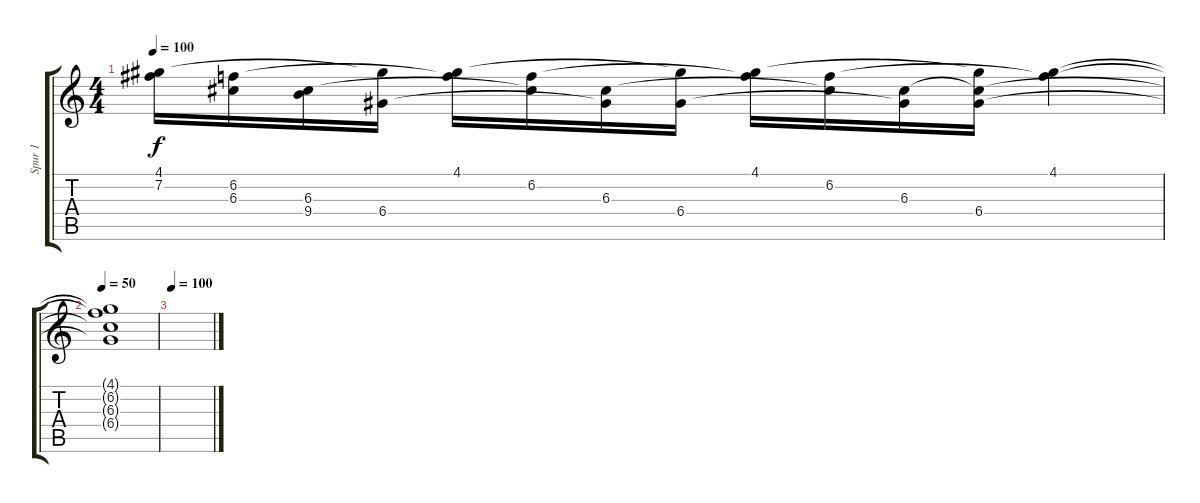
\track ("Spur 1" "Spur 1") {instrument acousticguitarnylon}
\staff {score tabs}
\tuning (E4 B3 G3 D3 A2 E2) {hide}
\ts (4 4)
\tempo 100
\clef g2
\ks c
(4.1 7.2{t}).16{dy f} (6.2 6.3{t}).16 (6.3 9.4{t}).16 (4.1{t} 6.4).16 (4.1 6.2{t}).16 (6.2 6.3{t}).16 (6.3 6.4{t}).16 (4.1{t} 6.4).16 (4.1 6.2{t}).16 (6.2 6.3{t}).16 (6.3 6.4{t}).16 (4.1{t} 6.3{t} 6.4).16 (4.1 6.2{t}).4 |
\tempo 50
(4.1{t} 6.2{t} 6.3{t} 6.4{t}).1 |
\tempo 100
